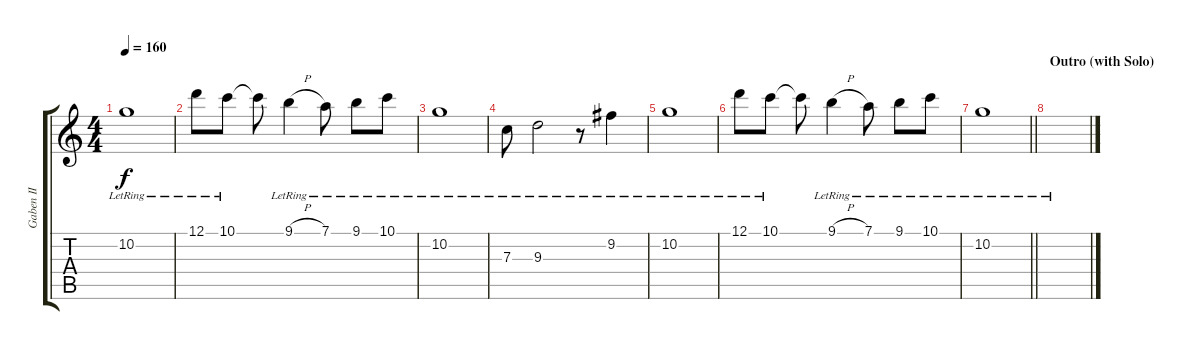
\track ("Gaben II" "Gaben II") {instrument electricguitarjazz}
\staff {score tabs}
\tuning (D4 A3 F3 C3 G2 C2) {hide}
\ts (4 4)
\tempo 160
\clef g2
\ks c
10.2{lr}.1{dy f} |
12.1{lr}.8 10.1{lr}.8 10.1{t}.8 9.1{h lr}.4 7.1{lr}.8 9.1{lr}.8 10.1{lr}.8 |
10.2{lr}.1 |
7.3{lr}.8 9.3{lr}.2 r.8 9.2{lr}.4 |
10.2{lr}.1 |
12.1{lr}.8 10.1{lr}.8 10.1{t}.8 9.1{h lr}.4 7.1{lr}.8 9.1{lr}.8 10.1{lr}.8 |
\barLineRight lightlight
10.2{lr}.1 |
\section ("" "Outro (with Solo)")
